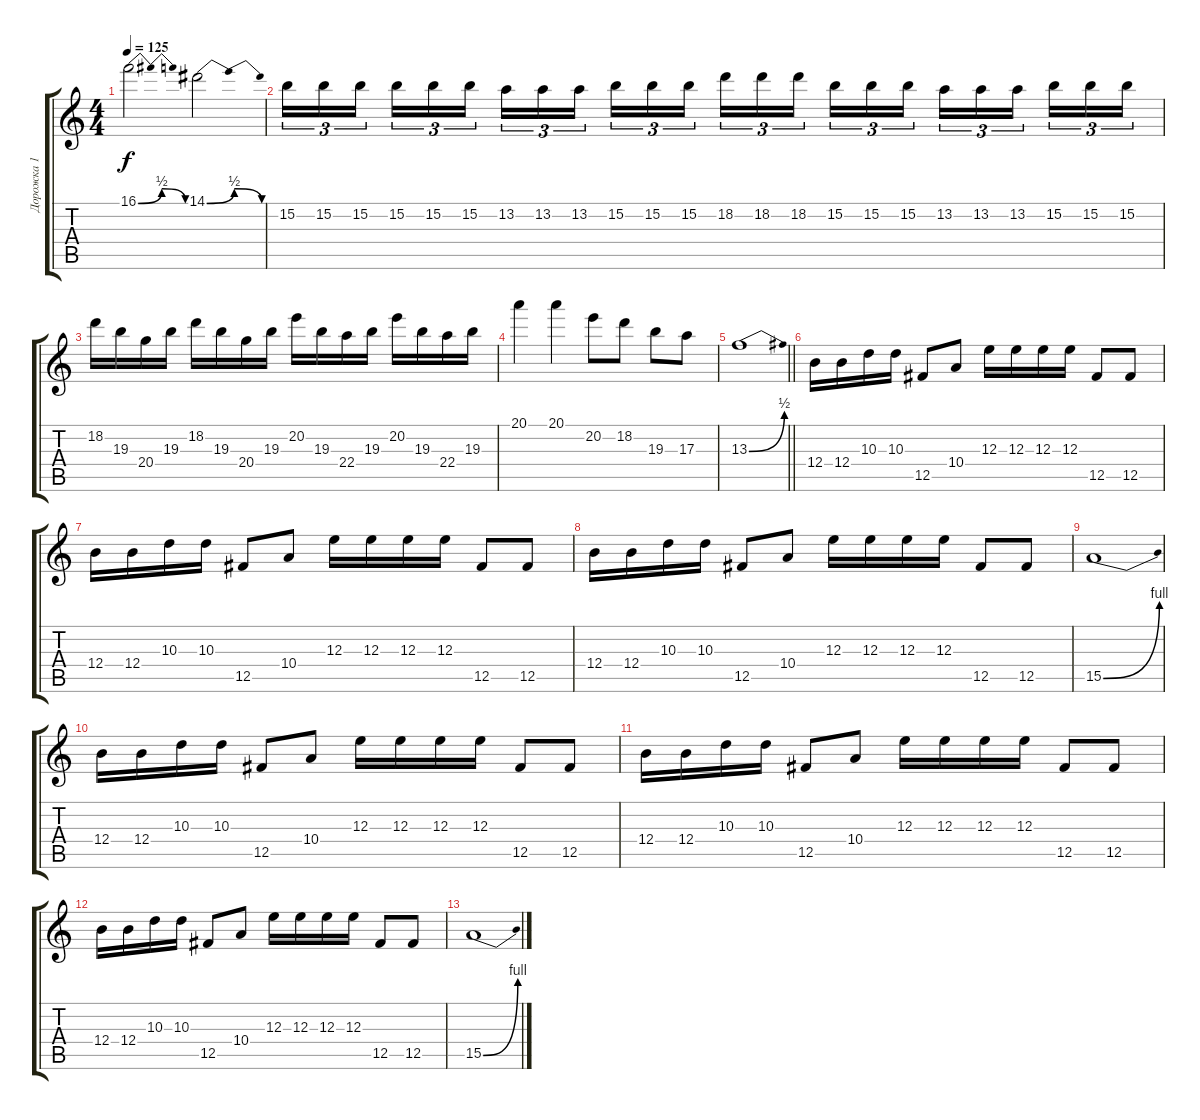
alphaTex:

\track ("Дорожка 1" "Дорожка 1") {instrument distortionguitar}
\staff {score tabs}
\tuning (Db4 Ab3 E3 B2 Gb2 B1) {hide}
\ts (4 4)
\tempo 125
\clef g2
\ks c
16.1{be (bendrelease 0 0 15 2 45 2 60 0)}.2{dy f} 14.1{be (bendrelease 0 0 15 2 45 2 60 0)}.2 |
15.2.16{tu (3 2)} 15.2.16{tu (3 2)} 15.2.16{tu (3 2) beam splitsecondary} 15.2.16{tu (3 2)} 15.2.16{tu (3 2)} 15.2.16{tu (3 2)} 13.2.16{tu (3 2)} 13.2.16{tu (3 2)} 13.2.16{tu (3 2) beam splitsecondary} 15.2.16{tu (3 2)} 15.2.16{tu (3 2)} 15.2.16{tu (3 2)} 18.2.16{tu (3 2)} 18.2.16{tu (3 2)} 18.2.16{tu (3 2) beam splitsecondary} 15.2.16{tu (3 2)} 15.2.16{tu (3 2)} 15.2.16{tu (3 2)} 13.2.16{tu (3 2)} 13.2.16{tu (3 2)} 13.2.16{tu (3 2) beam splitsecondary} 15.2.16{tu (3 2)} 15.2.16{tu (3 2)} 15.2.16{tu (3 2)} |
18.2.16 19.3.16 20.4.16 19.3.16 18.2.16 19.3.16 20.4.16 19.3.16 20.2.16 19.3.16 22.4.16 19.3.16 20.2.16 19.3.16 22.4.16 19.3.16 |
20.1.4 20.1.4 20.2.8 18.2.8 19.3.8 17.3.8 |
\barLineRight lightlight
13.3{be (bend 0 0 60 2)}.1 |
12.4.16 12.4.16 10.3.16 10.3.16 12.5.8 10.4.8 12.3.16 12.3.16 12.3.16 12.3.16 12.5.8 12.5.8 |
12.4.16 12.4.16 10.3.16 10.3.16 12.5.8 10.4.8 12.3.16 12.3.16 12.3.16 12.3.16 12.5.8 12.5.8 |
12.4.16 12.4.16 10.3.16 10.3.16 12.5.8 10.4.8 12.3.16 12.3.16 12.3.16 12.3.16 12.5.8 12.5.8 |
15.5{be (bend 0 0 60 4)}.1 |
12.4.16 12.4.16 10.3.16 10.3.16 12.5.8 10.4.8 12.3.16 12.3.16 12.3.16 12.3.16 12.5.8 12.5.8 |
12.4.16 12.4.16 10.3.16 10.3.16 12.5.8 10.4.8 12.3.16 12.3.16 12.3.16 12.3.16 12.5.8 12.5.8 |
12.4.16 12.4.16 10.3.16 10.3.16 12.5.8 10.4.8 12.3.16 12.3.16 12.3.16 12.3.16 12.5.8 12.5.8 |
15.5{be (bend 0 0 60 4)}.1
